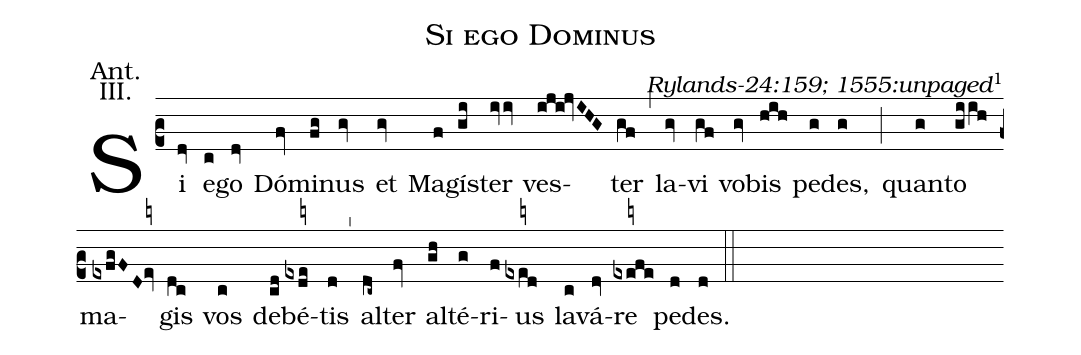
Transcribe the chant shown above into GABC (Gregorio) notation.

name: Si ego Dominus;
commentary: Rylands-24:159; 1555:unpaged\footnote{In 1555. `magis vos' is set CDCA.CB B. 1555. has no flats, and would therefore be in mode I transposed.};
annotation: Ant.;
annotation: III.;
%%
(c2) Si(dv) e(c)go(dv) Dó(fv)mi(fg)nus(gv) et(gv) Ma(f)gís(gi)ter(iviv) ves(iji!jvIHG)ter(gf) (,)
la(gv)vi(gf) vo(gv)bis(hih) pe(g)des,(g) (;)
quan(g)to(giih) ma(exfgFD/0evr7)gis(dc) vos(c) de(cd)bé(exder7)tis(d) (^) al(dc~)ter(fv) al(gh)té(g)ri(f)us(exer7d) la(c)vá(dv)re(exer7fe) pe(d)des.(d) (::)
